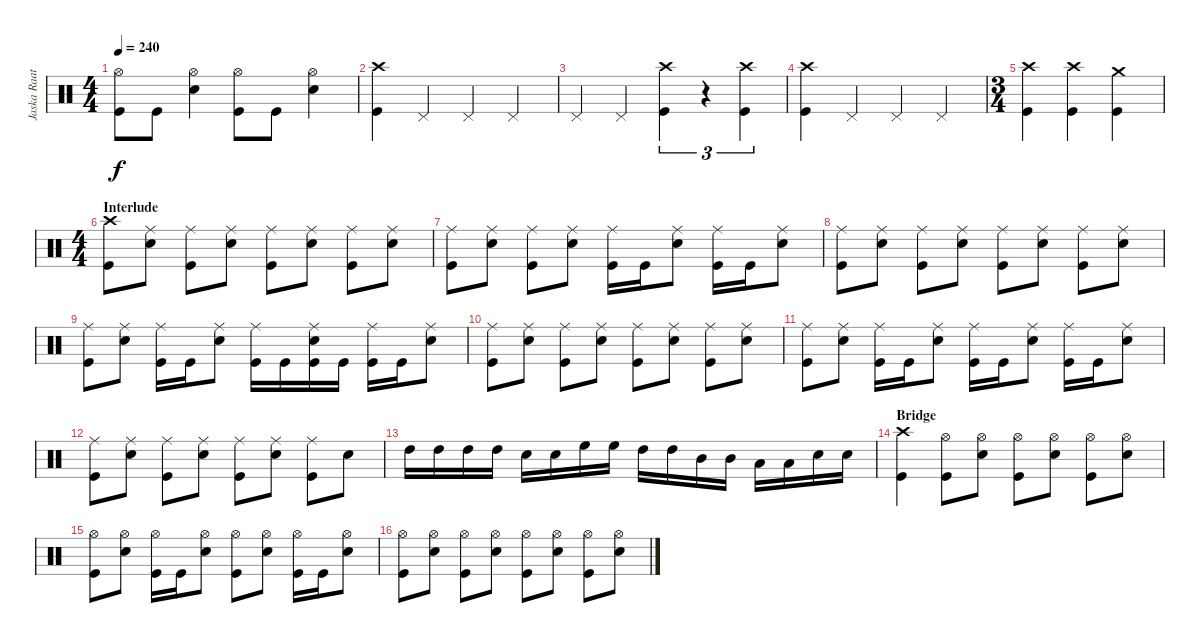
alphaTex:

\track ("Jaska Raatikainen" "Jaska Raat") {instrument percussion}
\staff {score}
\articulation defaults
\ts (4 4)
\tempo 240
\clef neutral
\ks c
("Hi-Hat (open)" "Kick (hit)").8{dy f} "Kick (hit)".8 ("Hi-Hat (open)" "Snare (hit) 2").4 ("Hi-Hat (open)" "Kick (hit)").8 "Kick (hit)".8 ("Hi-Hat (open)" "Snare (hit) 2").4 |
("Crash high (hit)" "Kick (hit)").4 "Pedal Hi-Hat (hit)".4 "Pedal Hi-Hat (hit)".4 "Pedal Hi-Hat (hit)".4 |
"Pedal Hi-Hat (hit)".4 "Pedal Hi-Hat (hit)".4 ("Crash high (hit)" "Kick (hit)").4{tu (3 2)} r.4{tu (3 2)} ("Crash high (hit)" "Kick (hit)").4{tu (3 2)} |
("Crash high (hit)" "Kick (hit)").4 "Pedal Hi-Hat (hit)".4 "Pedal Hi-Hat (hit)".4 "Pedal Hi-Hat (hit)".4 |
\ts (3 4)
("Crash high (hit)" "Kick (hit)").4 ("Crash high (hit)" "Kick (hit)").4 ("Crash medium (hit)" "Kick (hit)").4 |
\ts (4 4)
\section ("" "Interlude")
("Crash high (hit)" "Kick (hit)").8 ("Ride (middle)" "Snare (hit) 2").8 ("Ride (middle)" "Kick (hit)").8 ("Ride (middle)" "Snare (hit) 2").8 ("Ride (middle)" "Kick (hit)").8 ("Ride (middle)" "Snare (hit) 2").8 ("Ride (middle)" "Kick (hit)").8 ("Ride (middle)" "Snare (hit) 2").8 |
("Ride (middle)" "Kick (hit)").8 ("Ride (middle)" "Snare (hit) 2").8 ("Ride (middle)" "Kick (hit)").8 ("Ride (middle)" "Snare (hit) 2").8 ("Ride (middle)" "Kick (hit)").16 "Kick (hit)".16 ("Ride (middle)" "Snare (hit) 2").8 ("Ride (middle)" "Kick (hit)").16 "Kick (hit)".16 ("Ride (middle)" "Snare (hit) 2").8 |
("Ride (middle)" "Kick (hit)").8 ("Ride (middle)" "Snare (hit) 2").8 ("Ride (middle)" "Kick (hit)").8 ("Ride (middle)" "Snare (hit) 2").8 ("Ride (middle)" "Kick (hit)").8 ("Ride (middle)" "Snare (hit) 2").8 ("Ride (middle)" "Kick (hit)").8 ("Ride (middle)" "Snare (hit) 2").8 |
("Ride (middle)" "Kick (hit)").8 ("Ride (middle)" "Snare (hit) 2").8 ("Ride (middle)" "Kick (hit)").16 "Kick (hit)".16 ("Ride (middle)" "Snare (hit) 2").8 ("Ride (middle)" "Kick (hit)").16 "Kick (hit)".16 ("Ride (middle)" "Snare (hit) 2" "Kick (hit)").16 "Kick (hit)".16 ("Ride (middle)" "Kick (hit)").16 "Kick (hit)".16 ("Ride (middle)" "Snare (hit) 2").8 |
("Ride (middle)" "Kick (hit)").8 ("Ride (middle)" "Snare (hit) 2").8 ("Ride (middle)" "Kick (hit)").8 ("Ride (middle)" "Snare (hit) 2").8 ("Ride (middle)" "Kick (hit)").8 ("Ride (middle)" "Snare (hit) 2").8 ("Ride (middle)" "Kick (hit)").8 ("Ride (middle)" "Snare (hit) 2").8 |
("Ride (middle)" "Kick (hit)").8 ("Ride (middle)" "Snare (hit) 2").8 ("Ride (middle)" "Kick (hit)").16 "Kick (hit)".16 ("Ride (middle)" "Snare (hit) 2").8 ("Ride (middle)" "Kick (hit)").16 "Kick (hit)".16 ("Ride (middle)" "Snare (hit) 2").8 ("Ride (middle)" "Kick (hit)").16 "Kick (hit)".16 ("Ride (middle)" "Snare (hit) 2").8 |
("Ride (middle)" "Kick (hit)").8 ("Ride (middle)" "Snare (hit) 2").8 ("Ride (middle)" "Kick (hit)").8 ("Ride (middle)" "Snare (hit) 2").8 ("Ride (middle)" "Kick (hit)").8 ("Ride (middle)" "Snare (hit) 2").8 ("Ride (middle)" "Kick (hit)").8 "Snare (hit) 2".8 |
"High Tom (hit)".16 "High Tom (hit)".16 "High Tom (hit)".16 "High Tom (hit)".16 "Snare (hit) 2".16 "Snare (hit) 2".16 "High Floor Tom (hit)".16 "High Floor Tom (hit)".16 "High Tom (hit)".16 "High Tom (hit)".16 "Mid Tom (hit)".16 "Mid Tom (hit)".16 "Low Tom (hit)".16 "Low Tom (hit)".16 "Snare (hit) 2".16 "Snare (hit) 2".16 |
\section ("" "Bridge")
("Crash high (hit)" "Kick (hit)").4 ("Hi-Hat (open)" "Kick (hit)").8 ("Hi-Hat (open)" "Snare (hit) 2").8 ("Hi-Hat (open)" "Kick (hit)").8 ("Hi-Hat (open)" "Snare (hit) 2").8 ("Hi-Hat (open)" "Kick (hit)").8 ("Hi-Hat (open)" "Snare (hit) 2").8 |
("Hi-Hat (open)" "Kick (hit)").8 ("Hi-Hat (open)" "Snare (hit) 2").8 ("Hi-Hat (open)" "Kick (hit)").16 "Kick (hit)".16 ("Hi-Hat (open)" "Snare (hit) 2").8 ("Hi-Hat (open)" "Kick (hit)").8 ("Hi-Hat (open)" "Snare (hit) 2").8 ("Hi-Hat (open)" "Kick (hit)").16 "Kick (hit)".16 ("Hi-Hat (open)" "Snare (hit) 2").8 |
("Hi-Hat (open)" "Kick (hit)").8 ("Hi-Hat (open)" "Snare (hit) 2").8 ("Hi-Hat (open)" "Kick (hit)").8 ("Hi-Hat (open)" "Snare (hit) 2").8 ("Hi-Hat (open)" "Kick (hit)").8 ("Hi-Hat (open)" "Snare (hit) 2").8 ("Hi-Hat (open)" "Kick (hit)").8 ("Hi-Hat (open)" "Snare (hit) 2").8
